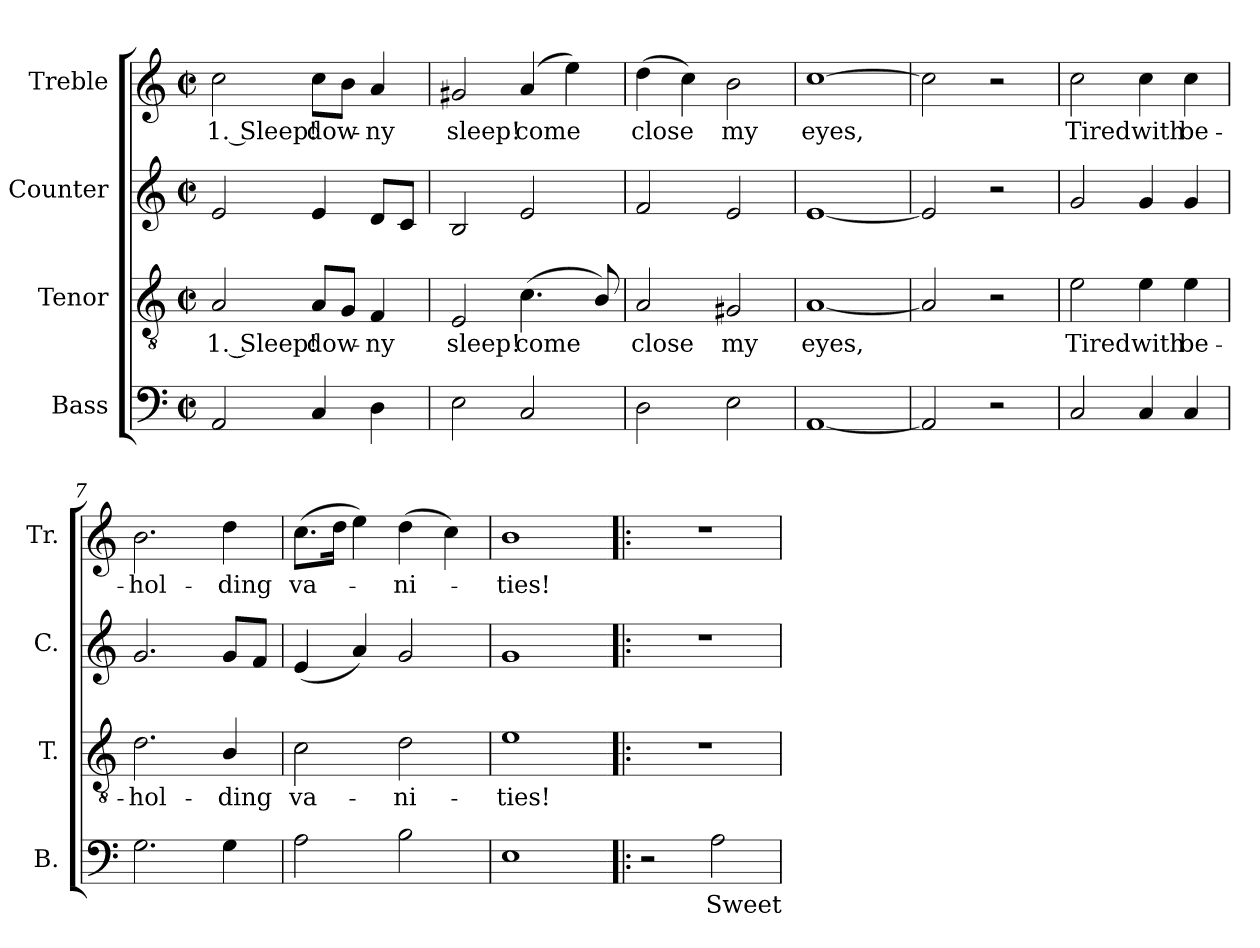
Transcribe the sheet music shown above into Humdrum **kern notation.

**kern	**text	**kern	**text	**kern	**kern	**text
*part4	*part4	*part3	*part3	*part2	*part1	*part1
*staff4	*staff4	*staff3	*staff3	*staff2	*staff1	*staff1
*I"Bass	*	*I"Tenor	*	*I"Counter	*I"Treble	*
*I'B.	*	*I'T.	*	*I'C.	*I'Tr.	*
*clefF4	*	*clefGv2	*	*clefG2	*clefG2	*
*k[]	*	*k[]	*	*k[]	*k[]	*
*M2/2	*	*M2/2	*	*M2/2	*M2/2	*
*met(c|)	*	*met(c|)	*	*met(c|)	*met(c|)	*
*MM140	*	*MM140	*	*MM140	*MM140	*
=1	=1	=1	=1	=1	=1	=1
2AA/	.	2A/	1. Sleep!	2e/	2cc\	1. Sleep!
4C/	.	8A/L	dow-	4e/	8cc\L	dow-
.	.	8G/J	.	.	8b\J	.
4D\	.	4F/	-ny	8d/L	4a/	-ny
.	.	.	.	8c/J	.	.
=2	=2	=2	=2	=2	=2	=2
2E\	.	2E/	sleep!	2B/	2g#X/	sleep!
2C/	.	(4.c\	come	2e/	(4a/	come
.	.	.	.	.	4ee\)	.
.	.	8B/)	.	.	.	.
=3	=3	=3	=3	=3	=3	=3
2D\	.	2A/	close	2f/	(4dd\	close
.	.	.	.	.	4cc\)	.
2E\	.	2G#X/	my	2e/	2b\	my
=4	=4	=4	=4	=4	=4	=4
[1AA	.	[1A	eyes,	[1e	[1cc	eyes,
=5	=5	=5	=5	=5	=5	=5
2AA/]	.	2A/]	.	2e/]	2cc\]	.
2r	.	2r	.	2r	2r	.
=6	=6	=6	=6	=6	=6	=6
2C/	.	2e\	Tired	2g/	2cc\	Tired
4C/	.	4e\	with	4g/	4cc\	with
4C/	.	4e\	be-	4g/	4cc\	be-
=7	=7	=7	=7	=7	=7	=7
2.G\	.	2.d\	-hol-	2.g/	2.b\	-hol-
4G\	.	4B/	-ding	8g/L	4dd\	-ding
.	.	.	.	8f/J	.	.
=8	=8	=8	=8	=8	=8	=8
2A\	.	2c\	va-	(4e/	(8.cc\L	va-
.	.	.	.	.	16dd\Jk	.
.	.	.	.	4a/)	4ee\)	.
2B\	.	2d\	-ni-	2g/	(4dd\	-ni-
.	.	.	.	.	4cc\)	.
!!LO:LB:g=z
=9	=9	=9	=9	=9	=9	=9
1E	.	1e	-ties!	1g	1b	-ties!
=10!|:	=10!|:	=10!|:	=10!|:	=10!|:	=10!|:	=10!|:
2r	.	1r	.	1r	1r	.
2A\	Sweet	.	.	.	.	.
=	=	=	=	=	=	=
*-	*-	*-	*-	*-	*-	*-
